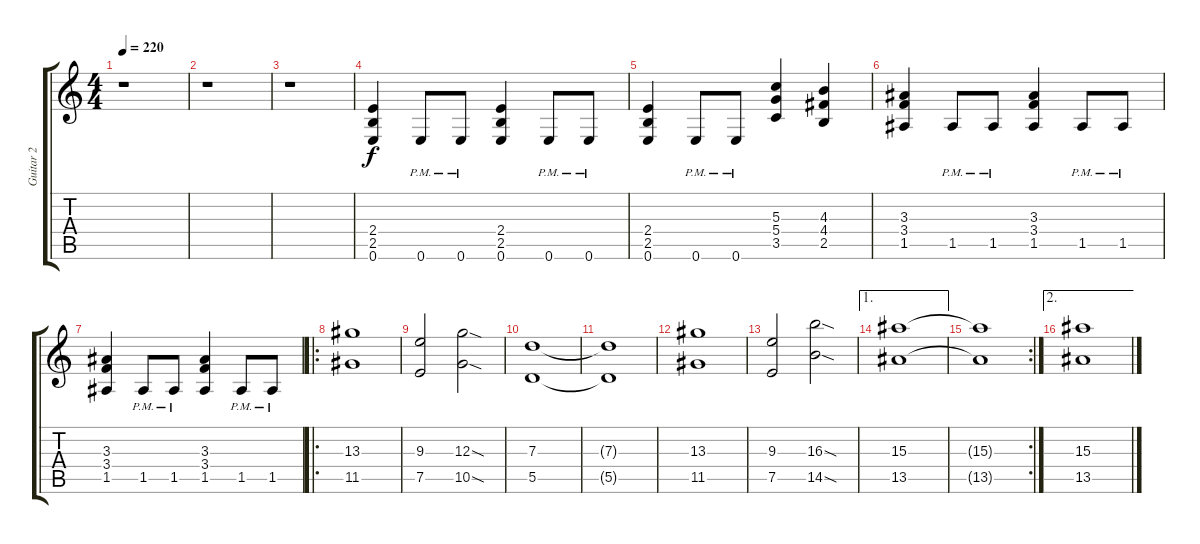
\track ("Guitar 2" "Guitar 2") {instrument overdrivenguitar}
\staff {score tabs}
\tuning (E4 B3 G3 D3 A2 E2) {hide}
\ts (4 4)
\tempo 220
\clef g2
\ks c
r.1{dy f} |
r.1 |
r.1 |
(2.4 2.5 0.6).4 0.6{pm}.8 0.6{pm}.8 (2.4 2.5 0.6).4 0.6{pm}.8 0.6{pm}.8 |
(2.4 2.5 0.6).4 0.6{pm}.8 0.6{pm}.8 (5.3 5.4 3.5).4 (4.3 4.4 2.5).4 |
(3.3 3.4 1.5).4 1.5{pm}.8 1.5{pm}.8 (3.3 3.4 1.5).4 1.5{pm}.8 1.5{pm}.8 |
(3.3 3.4 1.5).4 1.5{pm}.8 1.5{pm}.8 (3.3 3.4 1.5).4 1.5{pm}.8 1.5{pm}.8 |
\ro
(13.3 11.5).1 |
(9.3 7.5).2 (12.3{sod} 10.5{sod}).2 |
(7.3 5.5).1 |
(7.3{t} 5.5{t}).1 |
(13.3 11.5).1 |
(9.3 7.5).2 (16.3{sod} 14.5{sod}).2 |
\ae 1
(15.3 13.5).1 |
\rc 2
(15.3{t} 13.5{t}).1 |
\ae 2
(15.3 13.5).1
